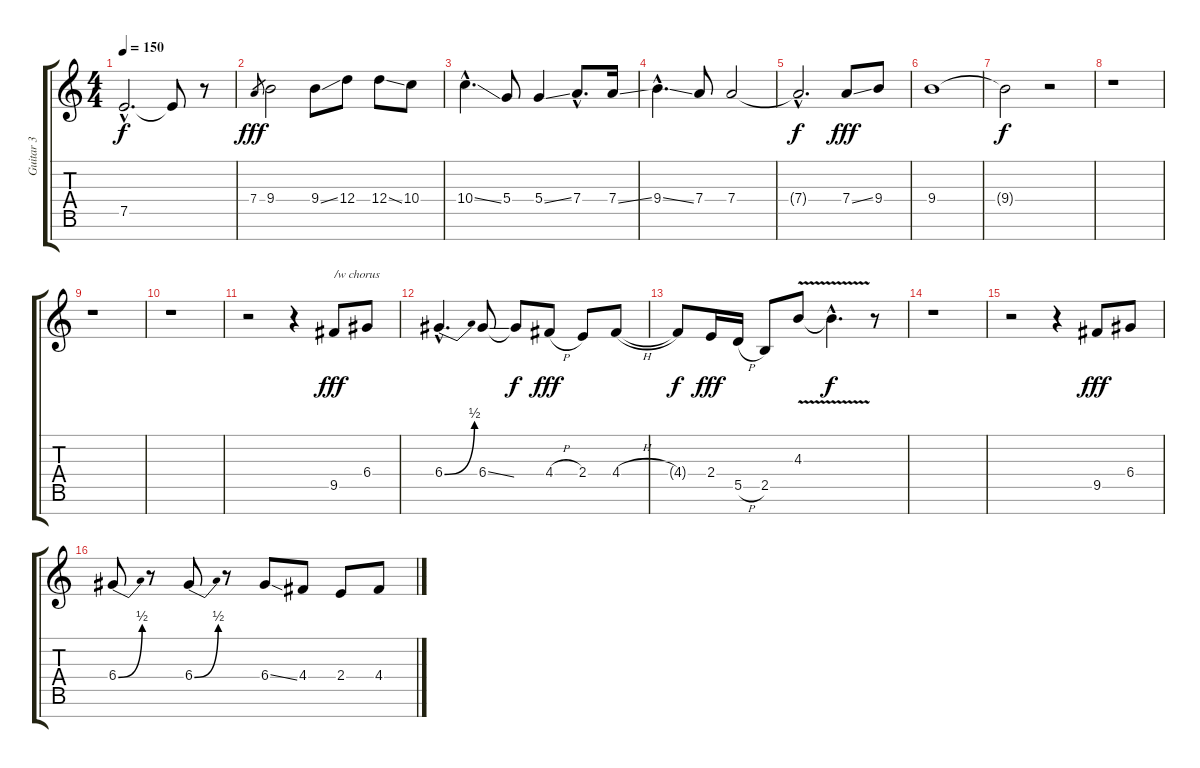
\track ("Guitar 3" "Guitar 3") {instrument distortionguitar}
\staff {score tabs}
\tuning (E4 B3 G3 D3 A2 E2 B1) {hide}
\ts (4 4)
\tempo 150
\clef g2
\ks c
7.5{hac t}.2{d dy f} 7.5{t}.8 r.8 |
7.4.8{gr dy fff} 9.4.2 9.4{ss}.8 12.4.8 12.4{ss}.8 10.4.8 |
10.4{ss hac}.4{d} 5.4.8 5.4{ss}.4 7.4{hac}.8{d} 7.4{ss}.16 |
9.4{ss hac}.4{d} 7.4.8 7.4.2 |
7.4{hac t}.2{d dy f} 7.4{ss}.8{dy fff} 9.4.8 |
9.4.1 |
9.4{t}.2{dy f} r.2 |
r.1 |
r.1 |
r.1 |
r.2 r.4 9.5.8{txt "/w chorus" dy fff} 6.4.8 |
6.4{be (bend 0 0 60 2) hac}.4{d} 6.4{ss}.8 6.4{t}.8{dy f} 4.4{h}.8{dy fff} 2.4.8 4.4{h}.8 |
4.4{t}.8{dy f} 2.4.16{dy fff} 5.5{h}.16 2.5.8 4.3{v}.8 4.3{hac t}.4{d dy f} r.8 |
r.1 |
r.2 r.4 9.5.8{dy fff} 6.4.8 |
6.4{be (bend 0 0 60 2)}.8 r.8 6.4{be (bend 0 0 60 2)}.8 r.8 6.4{ss}.8 4.4.8 2.4.8 4.4{h}.8
